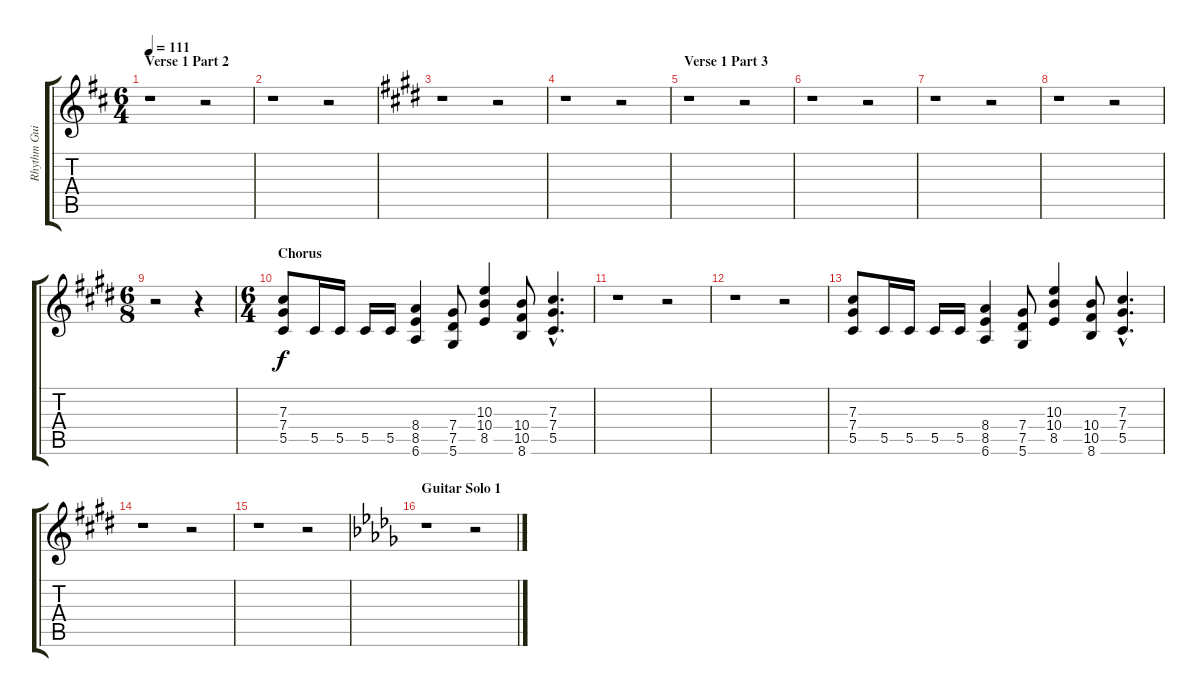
\track ("Rhythm Guitar 2" "Rhythm Gui") {instrument distortionguitar}
\staff {score tabs}
\tuning (Eb4 Bb3 Gb3 Db3 Ab2 Eb2) {hide}
\ts (6 4)
\section ("" "Verse 1 Part 2")
\tempo 111
\clef g2
\ks bminor
r.1{dy f} r.2 |
r.1 r.2 |
\ks c#minor
r.1 r.2 |
r.1 r.2 |
\section ("" "Verse 1 Part 3")
r.1 r.2 |
r.1 r.2 |
r.1 r.2 |
r.1 r.2 |
\ts (6 8)
r.2 r.4 |
\ts (6 4)
\section ("" "Chorus")
(7.3 7.4 5.5).8 5.5.16 5.5.16 5.5.16 5.5.16 (8.4 8.5 6.6).4 (7.4 7.5 5.6).8 (10.3 10.4 8.5).4 (10.4 10.5 8.6).8 (7.3{hac} 7.4{hac} 5.5{hac}).4{d} |
r.1 r.2 |
r.1 r.2 |
(7.3 7.4 5.5).8 5.5.16 5.5.16 5.5.16 5.5.16 (8.4 8.5 6.6).4 (7.4 7.5 5.6).8 (10.3 10.4 8.5).4 (10.4 10.5 8.6).8 (7.3{hac} 7.4{hac} 5.5{hac}).4{d} |
r.1 r.2 |
r.1 r.2 |
\section ("" "Guitar Solo 1")
\ks db
r.1 r.2
